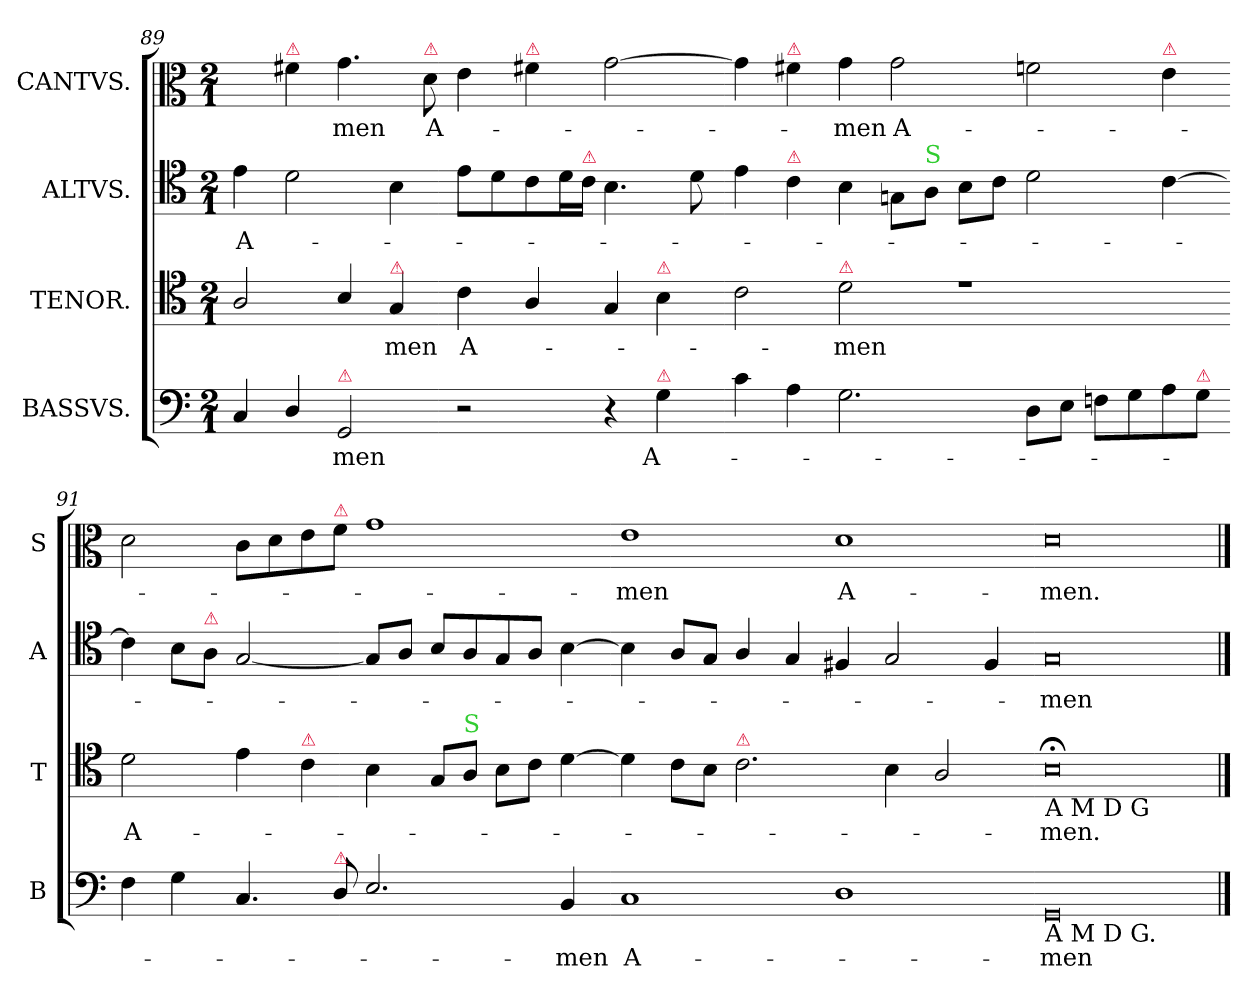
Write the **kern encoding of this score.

**kern	**text	**kern	**text	**kern	**text	**kern	**text
*part4	*part4	*part3	*part3	*part2	*part2	*part1	*part1
*staff4	*staff4	*staff3	*staff3	*staff2	*staff2	*staff1	*staff1
*I"BASSVS.	*	*I"TENOR.	*	*I"ALTVS.	*	*I"CANTVS.	*
*I'B	*	*I'T	*	*I'A	*	*I'S	*
*clefF4	*	*clefC4	*	*clefC4	*	*clefC3	*
*k[]	*	*k[]	*	*k[]	*	*k[]	*
*M2/1	*	*M2/1	*	*M2/1	*	*M2/1	*
=89	=89	=89	=89	=89	=89	=89	=89
4C/	.	2A/	.	4e\	A-	4ryy	.
!	!	!	!	!	!	!LO:TX:a:color=crimson:t=⚠	!
4D/	.	.	.	2d\	.	4f#X\	.
!LO:TX:a:color=crimson:t=⚠	!	!	!	!	!	!	!
2GG/	-men	4B/	.	.	.	4.g\	-men
!	!	!LO:TX:a:color=crimson:t=⚠	!	!	!	!	!
.	.	4G/	-men	4B\	.	.	.
!	!	!	!	!	!	!LO:TX:a:color=crimson:t=⚠	!
!	!	!	!	!	!	!	!LO:LY:i
.	.	.	.	.	.	8d\	A-
2r	.	4c\	A-	8e\L	.	4e\	.
.	.	.	.	8d\	.	.	.
!	!	!	!	!	!	!LO:TX:a:color=crimson:t=⚠	!
.	.	4A/	.	8c\	.	4f#X\	.
.	.	.	.	16d\L	.	.	.
!	!	!	!	!LO:TX:a:color=crimson:t=⚠	!	!	!
.	.	.	.	16c\JJ	.	.	.
4r	.	4G/	.	4.B\	.	[2g\	.
!	!	!LO:TX:a:color=crimson:t=⚠	!	!	!	!	!
!LO:TX:a:color=crimson:t=⚠	!	!	!	!	!	!	!
4G\	A-	4B\	.	.	.	.	.
.	.	.	.	8d\	.	.	.
=90-	=90-	=90-	=90-	=90-	=90-	=90-	=90-
4c\	.	2c\	.	4e\	.	4g\]	.
!	!	!	!	!	!	!LO:TX:a:color=crimson:t=⚠	!
!	!	!	!	!LO:TX:a:color=crimson:t=⚠	!	!	!
4A\	.	.	.	4c\	.	4f#X\	.
!	!	!LO:TX:a:color=crimson:t=⚠	!	!	!	!	!
!	!	!	!	!	!	!	!LO:LY:i
2.G\	.	2d\	-men	4B\	.	4g\	-men
.	.	.	.	8Gn\L	.	2g\	A-
!	!	!	!	!LO:TX:a:color=limegreen:t=S	!	!	!
.	.	.	.	8A\J	.	.	.
.	.	1re	.	8B\L	.	.	.
.	.	.	.	8c\J	.	.	.
8D\L	.	.	.	2d\	.	2fn\	.
8E\J	.	.	.	.	.	.	.
8Fn\L	.	.	.	.	.	.	.
8G\	.	.	.	.	.	.	.
!	!	!	!	!	!	!LO:TX:a:color=crimson:t=⚠	!
8A\	.	.	.	[4c\	.	4e\	.
!LO:TX:a:color=crimson:t=⚠	!	!	!	!	!	!	!
8G\J	.	.	.	.	.	.	.
=91-	=91-	=91-	=91-	=91-	=91-	=91-	=91-
4F\	.	2d\	A-	4c\]	.	2d\	.
4G\	.	.	.	8B\L	.	.	.
!	!	!	!	!LO:TX:a:color=crimson:t=⚠	!	!	!
.	.	.	.	8A\J	.	.	.
4.C/	.	4e\	.	[2G/	.	8c\L	.
.	.	.	.	.	.	8d\	.
!	!	!LO:TX:a:color=crimson:t=⚠	!	!	!	!	!
.	.	4c\	.	.	.	8e\	.
!	!	!	!	!	!	!LO:TX:a:color=crimson:t=⚠	!
!LO:TX:a:color=crimson:t=⚠	!	!	!	!	!	!	!
8D/	.	.	.	.	.	8f\J	.
2.E/	.	4B\	.	8G/L]	.	1g	.
.	.	.	.	8A/J	.	.	.
.	.	8G/L	.	8B/L	.	.	.
!	!	!LO:TX:a:color=limegreen:t=S	!	!	!	!	!
.	.	8A/J	.	8A/	.	.	.
.	.	8B\L	.	8G/	.	.	.
.	.	8c\J	.	8A/J	.	.	.
4BB/	-men	[4d\	.	[4B\	.	.	.
=92-	=92-	=92-	=92-	=92-	=92-	=92-	=92-
1C	A-	4d\]	.	4B\]	.	1e	-men
.	.	8c\L	.	8A/L	.	.	.
.	.	8B\J	.	8G/J	.	.	.
!	!	!LO:TX:a:color=crimson:t=⚠	!	!	!	!	!
.	.	2.c\	.	4A/	.	.	.
.	.	.	.	4G/	.	.	.
1D	.	.	.	4F#X/	.	1d	A-
.	.	4B\	.	2G/	.	.	.
.	.	2A/	.	.	.	.	.
.	.	.	.	4F#/	.	.	.
=93-	=93-	=93-	=93-	=93-	=93-	=93-	=93-
!	!	!LO:TX:b:t=A M D G	!	!	!	!	!
!LO:TX:b:t=A M D G.	!	!	!	!	!	!	!
0GG	-men	0B;<	-men.	0G	-men	0d	-men.
==	==	==	==	==	==	==	==
*-	*-	*-	*-	*-	*-	*-	*-
